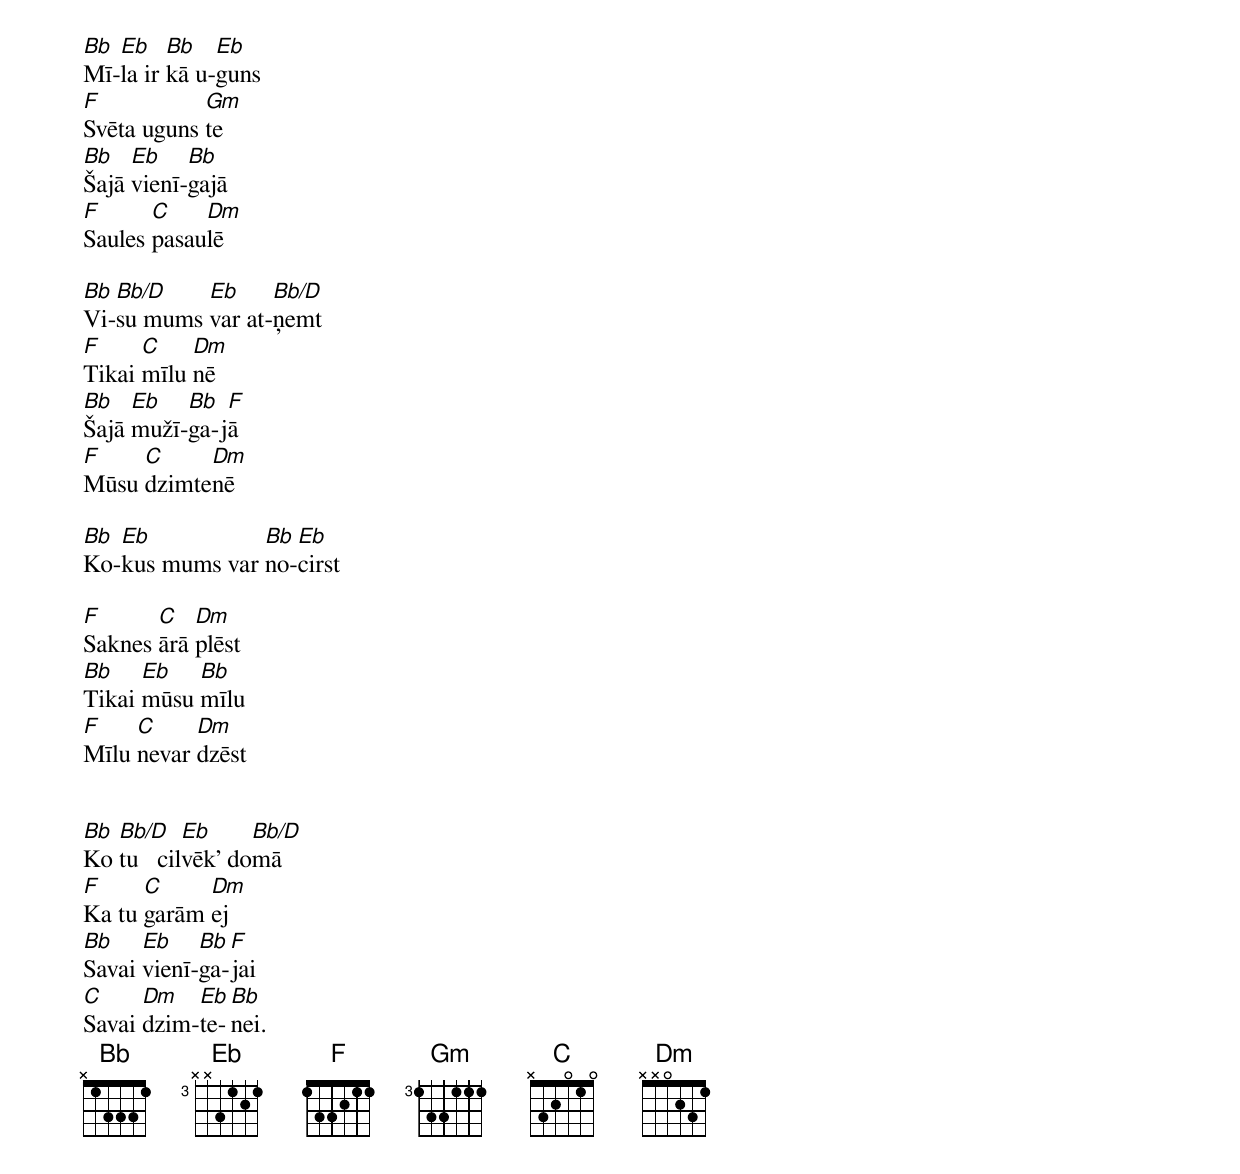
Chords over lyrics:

Bb Eb    Bb   Eb
Mī-la ir kā u-guns
F           Gm
Svēta uguns te
Bb   Eb    Bb
Šajā vienī-gajā
F      C    Dm
Saules pasaulē

Bb Bb/D    Eb     Bb/D
Vi-su mums var at-ņemt
F     C    Dm
Tikai mīlu nē
Bb   Eb   Bb  F
Šajā mužī-ga-jā
F    C     Dm
Mūsu dzimtenē

Bb Eb           Bb Eb
Ko-kus mums var no-cirst

F      C   Dm
Saknes ārā plēst
Bb    Eb   Bb
Tikai mūsu mīlu
F    C     Dm
Mīlu nevar dzēst


Bb Bb/D    Eb     Bb/D
Ko tu   cilvēk' domā
F     C     Dm
Ka tu garām ej
Bb    Eb    Bb F
Savai vienī-ga-jai
C     Dm   Eb Bb
Savai dzim-te-nei.
